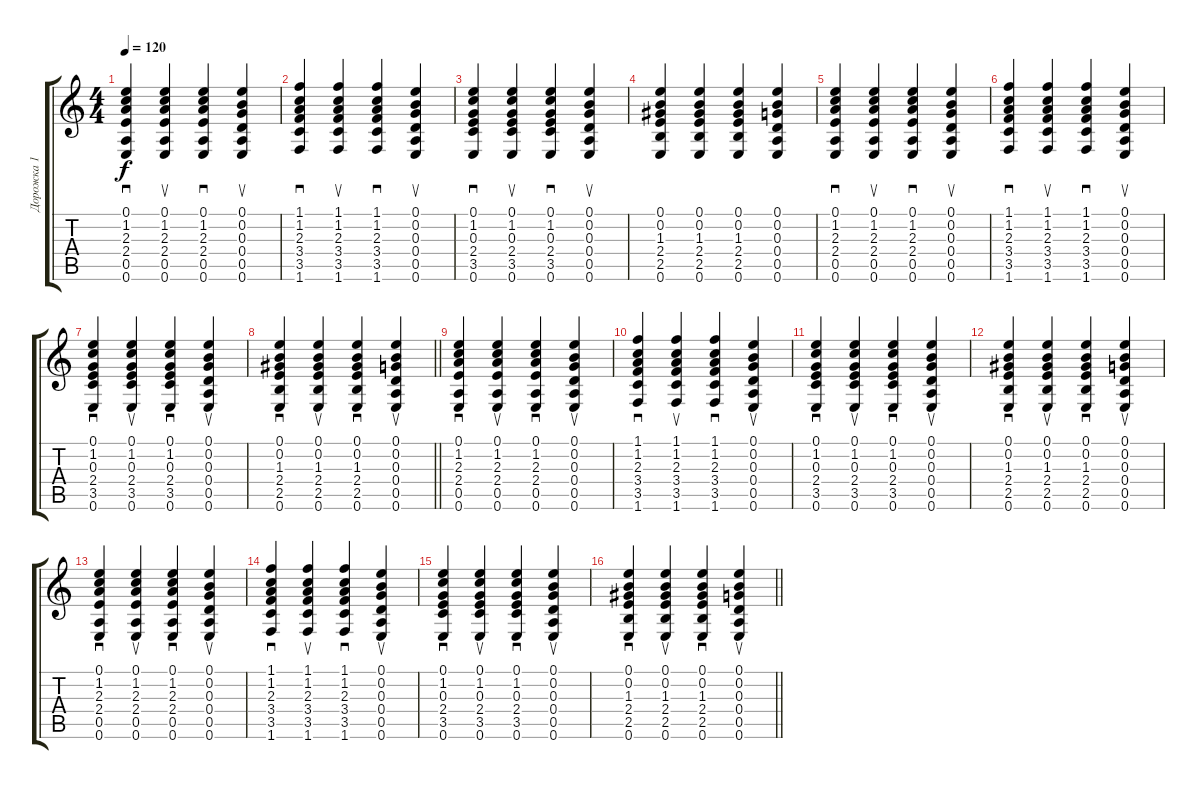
\track ("Дорожка 1" "Дорожка 1") {instrument acousticguitarsteel}
\staff {score tabs}
\tuning (E4 B3 G3 D3 A2 E2) {hide}
\ts (4 4)
\tempo 120
\clef g2
\ks c
(0.1 1.2 2.3 2.4 0.5 0.6).4{sd dy f} (0.1 1.2 2.3 2.4 0.5 0.6).4{su} (0.1 1.2 2.3 2.4 0.5 0.6).4{sd} (0.1 0.2 0.3 0.4 0.5 0.6).4{su} |
(1.1 1.2 2.3 3.4 3.5 1.6).4{sd} (1.1 1.2 2.3 3.4 3.5 1.6).4{su} (1.1 1.2 2.3 3.4 3.5 1.6).4{sd} (0.1 0.2 0.3 0.4 0.5 0.6).4{su} |
(0.1 1.2 0.3 2.4 3.5 0.6).4{sd} (0.1 1.2 0.3 2.4 3.5 0.6).4{su} (0.1 1.2 0.3 2.4 3.5 0.6).4{sd} (0.1 0.2 0.3 0.4 0.5 0.6).4{su} |
(0.1 0.2 1.3 2.4 2.5 0.6).4 (0.1 0.2 1.3 2.4 2.5 0.6).4 (0.1 0.2 1.3 2.4 2.5 0.6).4 (0.1 0.2 0.3 0.4 0.5 0.6).4 |
(0.1 1.2 2.3 2.4 0.5 0.6).4{sd} (0.1 1.2 2.3 2.4 0.5 0.6).4{su} (0.1 1.2 2.3 2.4 0.5 0.6).4{sd} (0.1 0.2 0.3 0.4 0.5 0.6).4{su} |
(1.1 1.2 2.3 3.4 3.5 1.6).4{sd} (1.1 1.2 2.3 3.4 3.5 1.6).4{su} (1.1 1.2 2.3 3.4 3.5 1.6).4{sd} (0.1 0.2 0.3 0.4 0.5 0.6).4{su} |
(0.1 1.2 0.3 2.4 3.5 0.6).4{sd} (0.1 1.2 0.3 2.4 3.5 0.6).4{su} (0.1 1.2 0.3 2.4 3.5 0.6).4{sd} (0.1 0.2 0.3 0.4 0.5 0.6).4{su} |
\barLineRight lightlight
(0.1 0.2 1.3 2.4 2.5 0.6).4{sd} (0.1 0.2 1.3 2.4 2.5 0.6).4{su} (0.1 0.2 1.3 2.4 2.5 0.6).4{sd} (0.1 0.2 0.3 0.4 0.5 0.6).4{su} |
(0.1 1.2 2.3 2.4 0.5 0.6).4{sd} (0.1 1.2 2.3 2.4 0.5 0.6).4{su} (0.1 1.2 2.3 2.4 0.5 0.6).4{sd} (0.1 0.2 0.3 0.4 0.5 0.6).4{su} |
(1.1 1.2 2.3 3.4 3.5 1.6).4{sd} (1.1 1.2 2.3 3.4 3.5 1.6).4{su} (1.1 1.2 2.3 3.4 3.5 1.6).4{sd} (0.1 0.2 0.3 0.4 0.5 0.6).4{su} |
(0.1 1.2 0.3 2.4 3.5 0.6).4{sd} (0.1 1.2 0.3 2.4 3.5 0.6).4{su} (0.1 1.2 0.3 2.4 3.5 0.6).4{sd} (0.1 0.2 0.3 0.4 0.5 0.6).4{su} |
(0.1 0.2 1.3 2.4 2.5 0.6).4{sd} (0.1 0.2 1.3 2.4 2.5 0.6).4{su} (0.1 0.2 1.3 2.4 2.5 0.6).4{sd} (0.1 0.2 0.3 0.4 0.5 0.6).4{su} |
(0.1 1.2 2.3 2.4 0.5 0.6).4{sd} (0.1 1.2 2.3 2.4 0.5 0.6).4{su} (0.1 1.2 2.3 2.4 0.5 0.6).4{sd} (0.1 0.2 0.3 0.4 0.5 0.6).4{su} |
(1.1 1.2 2.3 3.4 3.5 1.6).4{sd} (1.1 1.2 2.3 3.4 3.5 1.6).4{su} (1.1 1.2 2.3 3.4 3.5 1.6).4{sd} (0.1 0.2 0.3 0.4 0.5 0.6).4{su} |
(0.1 1.2 0.3 2.4 3.5 0.6).4{sd} (0.1 1.2 0.3 2.4 3.5 0.6).4{su} (0.1 1.2 0.3 2.4 3.5 0.6).4{sd} (0.1 0.2 0.3 0.4 0.5 0.6).4{su} |
\barLineRight lightlight
(0.1 0.2 1.3 2.4 2.5 0.6).4{sd} (0.1 0.2 1.3 2.4 2.5 0.6).4{su} (0.1 0.2 1.3 2.4 2.5 0.6).4{sd} (0.1 0.2 0.3 0.4 0.5 0.6).4{su}
